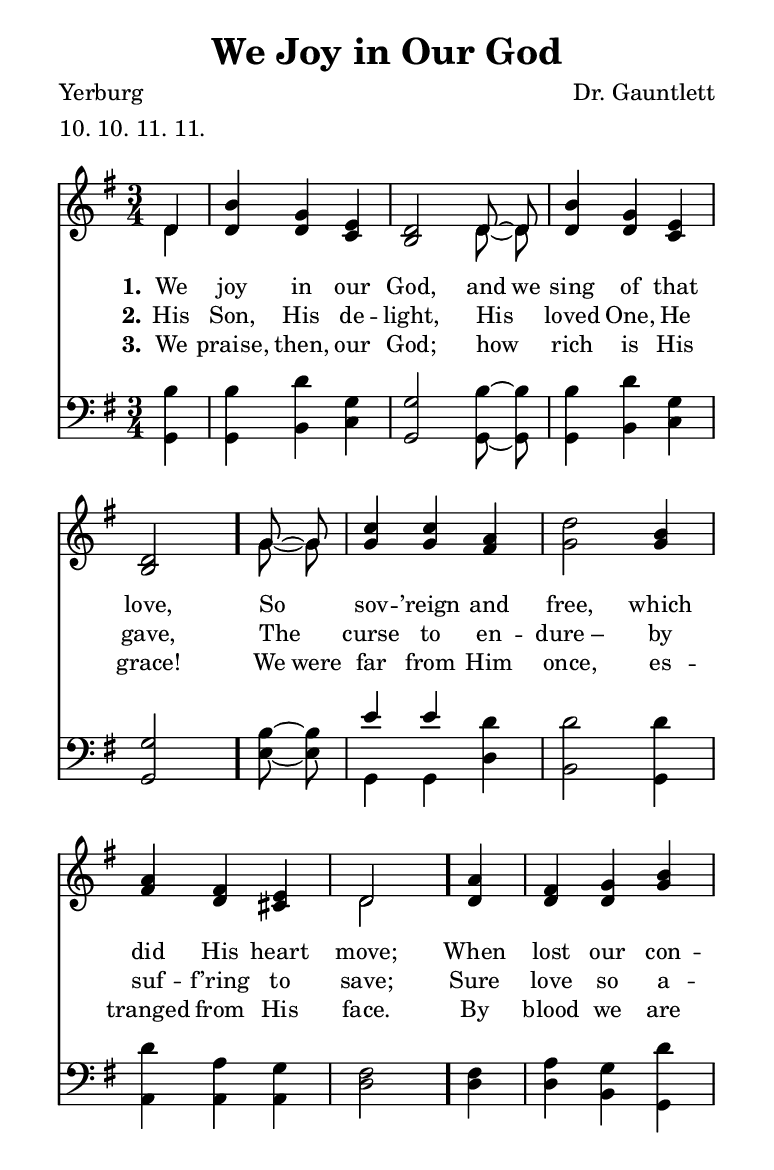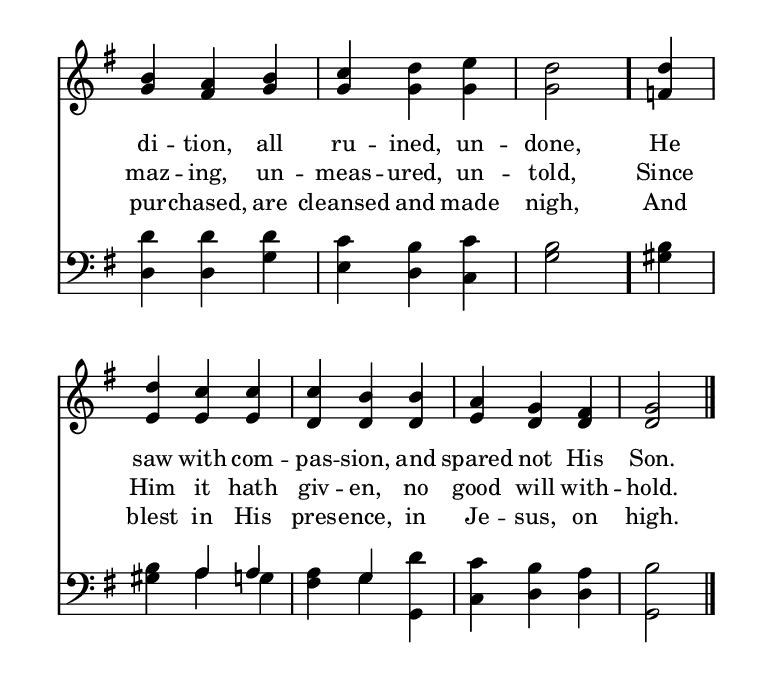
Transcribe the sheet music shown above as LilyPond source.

\include "common/global.ily"
\paper {
  \include "common/paper.ily"
  ragged-bottom = ##t
  systems-per-page = #(cond (is-eogsized 2) (#t #f))
  system-count = #(cond (is-eogsized 4) (#t #f))
}

\header{
  hymnnumber = "265"
  title = "We Joy in Our God"
  tunename = "Houghton"
  meter = "10. 10. 11. 11."
  poet = "Yerburg"
  composer = "Dr. Gauntlett"
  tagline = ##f
}

global = {
  \include "common/overrides.ily"
  \override Staff.TimeSignature.style = #'numbered
  \time 3/4
  \override Score.MetronomeMark.transparent = ##t % hide all fermata changes too
  \tempo 4=80
  \key g \major
  \partial 4
  \autoBeamOff
}

notesSoprano = {
\global
\relative c' {

  d4 | b' g e | d2 d8 ~ d | b'4 g e | d2 \eogbreak
  g8 ~ g | c4 c a | d2 b4 | a fis e | d2 \eogbreak
  a'4 | fis g b | b a b | c d e | d2 \eogbreak
  d4 | d c c | c b b | a g fis | g2

  \bar "|."

}
}

notesAlto = {
\global
\relative e' {

  d4 | d d c | b2 d8 ~ d | d4 d c | b2
  g'8 ~ g | g4 g fis | g2 g4 | fis d cis | d2
  d4 | d d g | g fis g | g g g | g2
  f4 | e e e | d d d | e d d | d2

}
}

notesTenor = {
\global
\relative a {

  b4 | b d g, | g2 b8 ~ b | b4 d g, | g2
  b8 ~ b | e4 e d | d2 d4 | d a g | fis2
  fis4 | a g d' | d d d | c b c | b2
  b4 | b a a | a g d' | c b a | b2

}
}

notesBass = {
\global
\relative f, {

  g4 | g b c | g2 g8 ~ g | g4 b c | g2
  e'8 ~ e | g,4 g d' | b2 g4 | a4 a a | d2
  d4 | d b g | d' d g | e d c | g'2
  gis4 | gis a g | fis g g, | c d d | g,2

}
}

wordsA = \lyricmode {
\set stanza = "1."

We joy in our God, \mon and we \moff sing of that love, \bar "."
So sov -- ’reign and free, which did His heart move; \bar "."
When lost our con -- di -- tion, all ru -- ined, un -- done, \bar "."
He saw with com -- pas -- sion, and spared not His Son. \bar "."

}

wordsB = \lyricmode {
\set stanza = "2."

His Son, His de -- light, His loved One, He gave,
The curse to en -- dure_– by suf -- f’ring to save;
Sure love so a -- maz -- ing, un -- meas -- ured, un -- told,
Since Him it hath giv -- en, no good will with -- hold.

}

wordsC = \lyricmode {
\set stanza = "3."

We praise, then, our God; how rich is His grace!
\mon We were \moff far from Him once, es -- tranged from His face.
By blood we are pur -- chased, are cleansed and made nigh,
And blest in His pres -- ence, in Je -- sus, on high.

}

\score {
  \context ChoirStaff <<
    \context Staff = upper <<
      \set Staff.autoBeaming = ##f
      \set ChoirStaff.systemStartDelimiter = #'SystemStartBar
      \set ChoirStaff.printPartCombineTexts = ##f
      \partcombine #'(2 . 11) \notesSoprano \notesAlto
      \context NullVoice = sopranos { \voiceOne << \notesSoprano >> }
      \context Lyrics = one   \lyricsto sopranos \wordsA
      \context Lyrics = two   \lyricsto sopranos \wordsB
      \context Lyrics = three \lyricsto sopranos \wordsC
    >>
    \context Staff = men <<
      \set Staff.autoBeaming = ##f
      \clef bass
      \set ChoirStaff.printPartCombineTexts = ##f
      \partcombine #'(2 . 11) \notesTenor \notesBass
    >>
  >>
  \layout {
    \include "common/layout.ily"
  }
  \midi{
    \include "common/midi.ily"
  }
}

\version "2.19.49"  % necessary for upgrading to future LilyPond versions.

% vi:set et ts=2 sw=2 ai nocindent syntax=lilypond:
